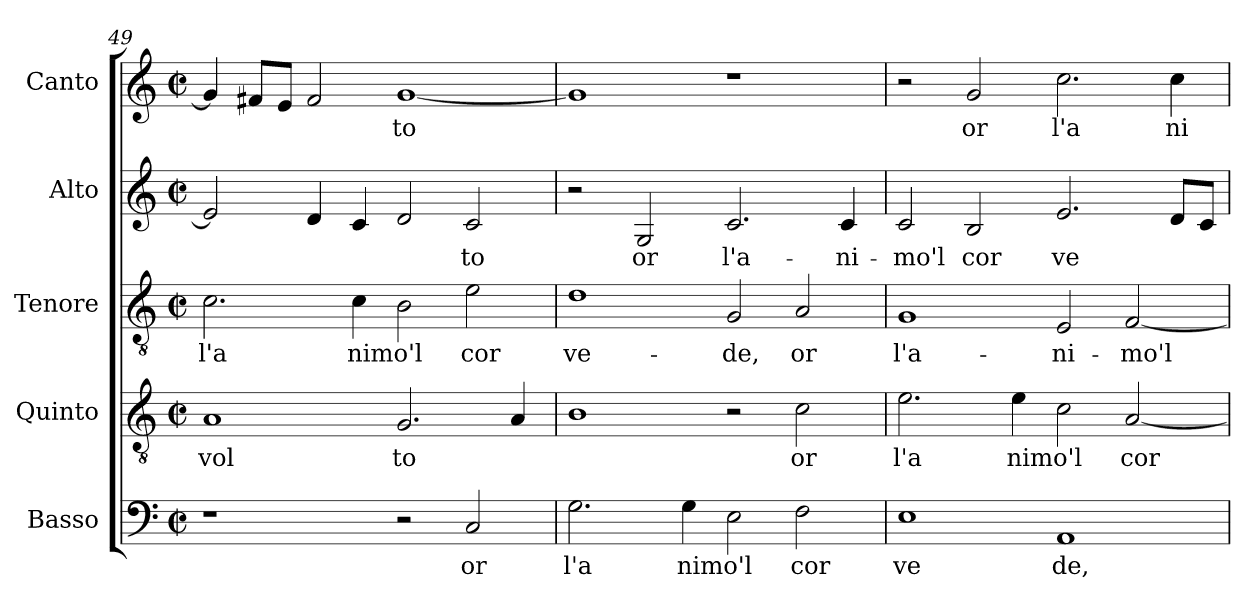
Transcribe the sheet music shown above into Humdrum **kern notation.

**kern	**text	**kern	**text	**kern	**text	**kern	**text	**kern	**text
*part5	*part5	*part4	*part4	*part3	*part3	*part2	*part2	*part1	*part1
*staff5	*staff5	*staff4	*staff4	*staff3	*staff3	*staff2	*staff2	*staff1	*staff1
*I"Basso	*	*I"Quinto	*	*I"Tenore	*	*I"Alto	*	*I"Canto	*
*clefF4	*	*clefGv2	*	*clefGv2	*	*clefG2	*	*clefG2	*
*k[]	*	*k[]	*	*k[]	*	*k[]	*	*k[]	*
*C:	*	*C:	*	*C:	*	*C:	*	*C:	*
*M2/2	*	*M2/2	*	*M2/2	*	*M2/2	*	*M2/2	*
*met(c|)	*	*met(c|)	*	*met(c|)	*	*met(c|)	*	*met(c|)	*
=49	=49	=49	=49	=49	=49	=49	=49	=49	=49
!	!	!	!LO:LY:b:cj	!	!LO:LY:b:cj	!	!LO:LY:b:cj	!	!LO:LY:b:cj
1r	.	1A	vol	2.c\	l'a	2e/]	.	4g/]	--
!	!	!	!	!	!	!	!	!	!LO:LY:b:cj
.	.	.	.	.	.	.	.	8f#/L	--
!	!	!	!	!	!	!	!	!	!LO:LY:b:cj
.	.	.	.	.	.	.	.	8e/J	--
!	!	!	!	!	!	!	!LO:LY:b:cj	!	!LO:LY:b:cj
.	.	.	.	.	.	4d/	.	2f#/	--
!	!	!	!	!	!LO:LY:b:cj	!	!LO:LY:b:cj	!	!
.	.	.	.	4c\	nimo'l	4c/	.	.	.
!	!	!	!LO:LY:b:cj	!	!LO:LY:b:cj	!	!LO:LY:b:cj	!	!LO:LY:b:cj
2r	.	2.G/	to	2B\	.	2d/	.	[<1g	-to
!	!LO:LY:b:cj	!	!	!	!LO:LY:b:cj	!	!LO:LY:b:cj	!	!
2C/	or	.	.	2e\	cor	2c/	to	.	.
!	!	!	!LO:LY:b:cj	!	!	!	!	!	!
.	.	4A/	.	.	.	.	.	.	.
!!LO:PB:g=z
=50	=50	=50	=50	=50	=50	=50	=50	=50	=50
!	!LO:LY:b:cj	!	!LO:LY:b:cj	!	!LO:LY:b:cj	!	!	!	!LO:LY:b:cj
2.G\	l'a	1B	.	1d	ve-	2r	.	1g]	.
!	!	!	!	!	!	!	!LO:LY:b:cj	!	!
.	.	.	.	.	.	2G/	or	.	.
!	!LO:LY:b:cj	!	!	!	!	!	!	!	!
4G\	nimo'l	.	.	.	.	.	.	.	.
!	!LO:LY:b:cj	!	!	!	!LO:LY:b:cj	!	!LO:LY:b:cj	!	!
2E\	.	2r	.	2G/	-de,	2.c/	l'a-	1r	.
!	!LO:LY:b:cj	!	!LO:LY:b:cj	!	!LO:LY:b:cj	!	!	!	!
2F\	cor	2c\	or	2A/	or	.	.	.	.
!	!	!	!	!	!	!	!LO:LY:b:cj	!	!
.	.	.	.	.	.	4c/	-ni-	.	.
=51	=51	=51	=51	=51	=51	=51	=51	=51	=51
!	!LO:LY:b:cj	!	!LO:LY:b:cj	!	!LO:LY:b:cj	!	!LO:LY:b:cj	!	!
1E	ve	2.e\	l'a	1G	l'a-	2c/	-mo'l	2r	.
!	!	!	!	!	!	!	!LO:LY:b:cj	!	!LO:LY:b:cj
.	.	.	.	.	.	2B/	cor	2g/	or
!	!	!	!LO:LY:b:cj	!	!	!	!	!	!
.	.	4e\	nimo'l	.	.	.	.	.	.
!	!LO:LY:b:cj	!	!LO:LY:b:cj	!	!LO:LY:b:cj	!	!LO:LY:b:cj	!	!LO:LY:b:cj
1AA	de,	2c\	.	2E/	-ni-	2.e/	ve-	2.cc\	l'a
!	!	!	!LO:LY:b:cj	!	!LO:LY:b:cj	!	!	!	!
.	.	[<2A/	cor	[<2F/	-mo'l	.	.	.	.
!	!	!	!	!	!	!	!LO:LY:b:cj	!	!LO:LY:b:cj
.	.	.	.	.	.	8d/L	--	4cc\	ni
!	!	!	!	!	!	!	!LO:LY:b:cj	!	!
.	.	.	.	.	.	8c/J	--	.	.
=	=	=	=	=	=	=	=	=	=
*-	*-	*-	*-	*-	*-	*-	*-	*-	*-
